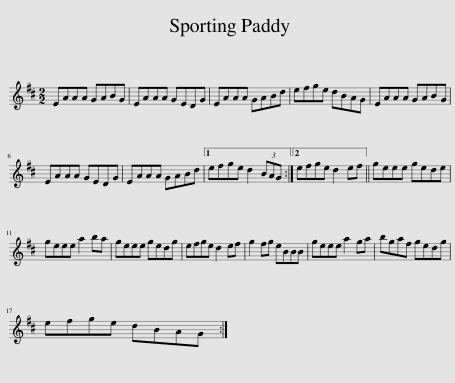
X:1
L:1/8
M:2/2
I:linebreak $
K:D
V:1 treble
V:1
 EAAA GABG | EAAA GEDG | EAAA GABd | efge dBAG | EAAA GABG |$ %5
 EAAA GEDG | EAAA GABd |1 efge d2 (3BAG :|2 efge d2 ef || geee gede |$ %10
 geee a2 ba | geee gedg | efge d2 ef | g2 fg eBBB | geee a2 ga | %15
 bgaf gedg |$ efge dBAG :| %17
